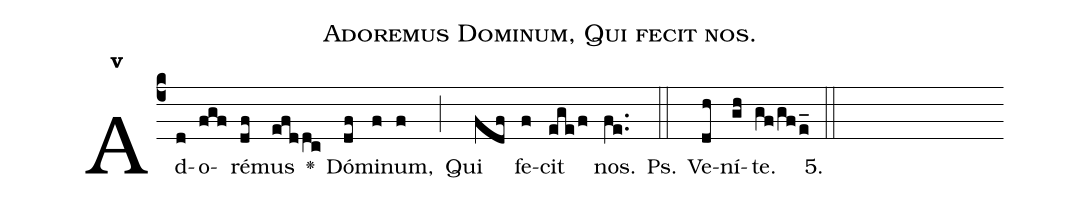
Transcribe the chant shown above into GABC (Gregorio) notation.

name:Adoremus Dominum, Qui fecit nos.;
office-part:Antiphona;
mode:5;
%%
annotation: II. Invitat;
%%
(c4) Ad(d)o(fgf)ré(df)mus(efddc) <v>\greheightstar</v>() Dó(df)mi(f)num,(f) (;) Qui(fdf) fe(f)cit(ege/f) nos.(fe..) Ps.(::) Ve(dh)ní(gh)te.(gf/gfe_) 5.(::)
